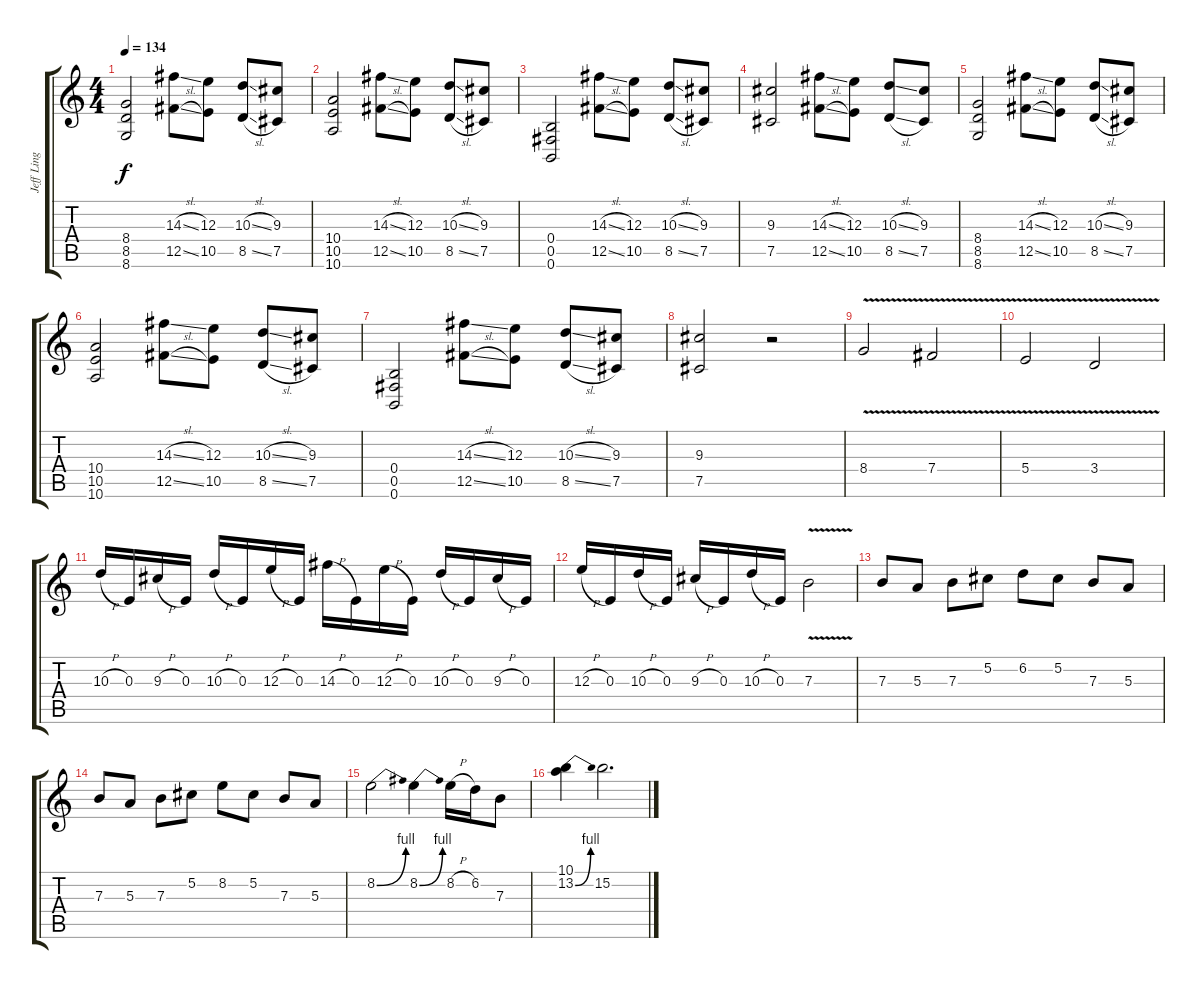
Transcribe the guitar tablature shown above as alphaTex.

\track ("Jeff Ling" "Jeff Ling") {instrument distortionguitar}
\staff {score tabs}
\tuning (Db4 Ab3 E3 B2 Gb2 B1) {hide}
\ts (4 4)
\tempo 134
\clef g2
\ks c
(8.4 8.5 8.6).2{dy f} (14.3{sl} 12.5{sl}).8 (12.3 10.5).8 (10.3{sl} 8.5{sl}).8 (9.3 7.5).8 |
(10.4 10.5 10.6).2 (14.3{sl} 12.5{sl}).8 (12.3 10.5).8 (10.3{sl} 8.5{sl}).8 (9.3 7.5).8 |
(0.4 0.5 0.6).2 (14.3{sl} 12.5{sl}).8 (12.3 10.5).8 (10.3{sl} 8.5{sl}).8 (9.3 7.5).8 |
(9.3 7.5).2 (14.3{sl} 12.5{sl}).8 (12.3 10.5).8 (10.3{sl} 8.5{sl}).8 (9.3 7.5).8 |
(8.4 8.5 8.6).2 (14.3{sl} 12.5{sl}).8 (12.3 10.5).8 (10.3{sl} 8.5{sl}).8 (9.3 7.5).8 |
(10.4 10.5 10.6).2 (14.3{sl} 12.5{sl}).8 (12.3 10.5).8 (10.3{sl} 8.5{sl}).8 (9.3 7.5).8 |
(0.4 0.5 0.6).2 (14.3{sl} 12.5{sl}).8 (12.3 10.5).8 (10.3{sl} 8.5{sl}).8 (9.3 7.5).8 |
(9.3 7.5).2 r.2 |
8.4{v}.2 7.4{v}.2 |
5.4{v}.2 3.4{v}.2 |
10.3{h}.16 0.3.16 9.3{h}.16 0.3.16 10.3{h}.16 0.3.16 12.3{h}.16 0.3.16 14.3{h}.16 0.3.16 12.3{h}.16 0.3.16 10.3{h}.16 0.3.16 9.3{h}.16 0.3.16 |
12.3{h}.16 0.3.16 10.3{h}.16 0.3.16 9.3{h}.16 0.3.16 10.3{h}.16 0.3.16 7.3{v}.2 |
7.3.8 5.3.8 7.3.8 5.2.8 6.2.8 5.2.8 7.3.8 5.3.8 |
7.3.8 5.3.8 7.3.8 5.2.8 8.2.8 5.2.8 7.3.8 5.3.8 |
8.2{be (bend 0 0 60 4)}.2 8.2{be (bend 0 0 60 4)}.4 8.2{h}.16 6.2.16 7.3.8 |
(10.1 13.2{be (bend 0 0 60 4)}).4 15.2.2{d}
